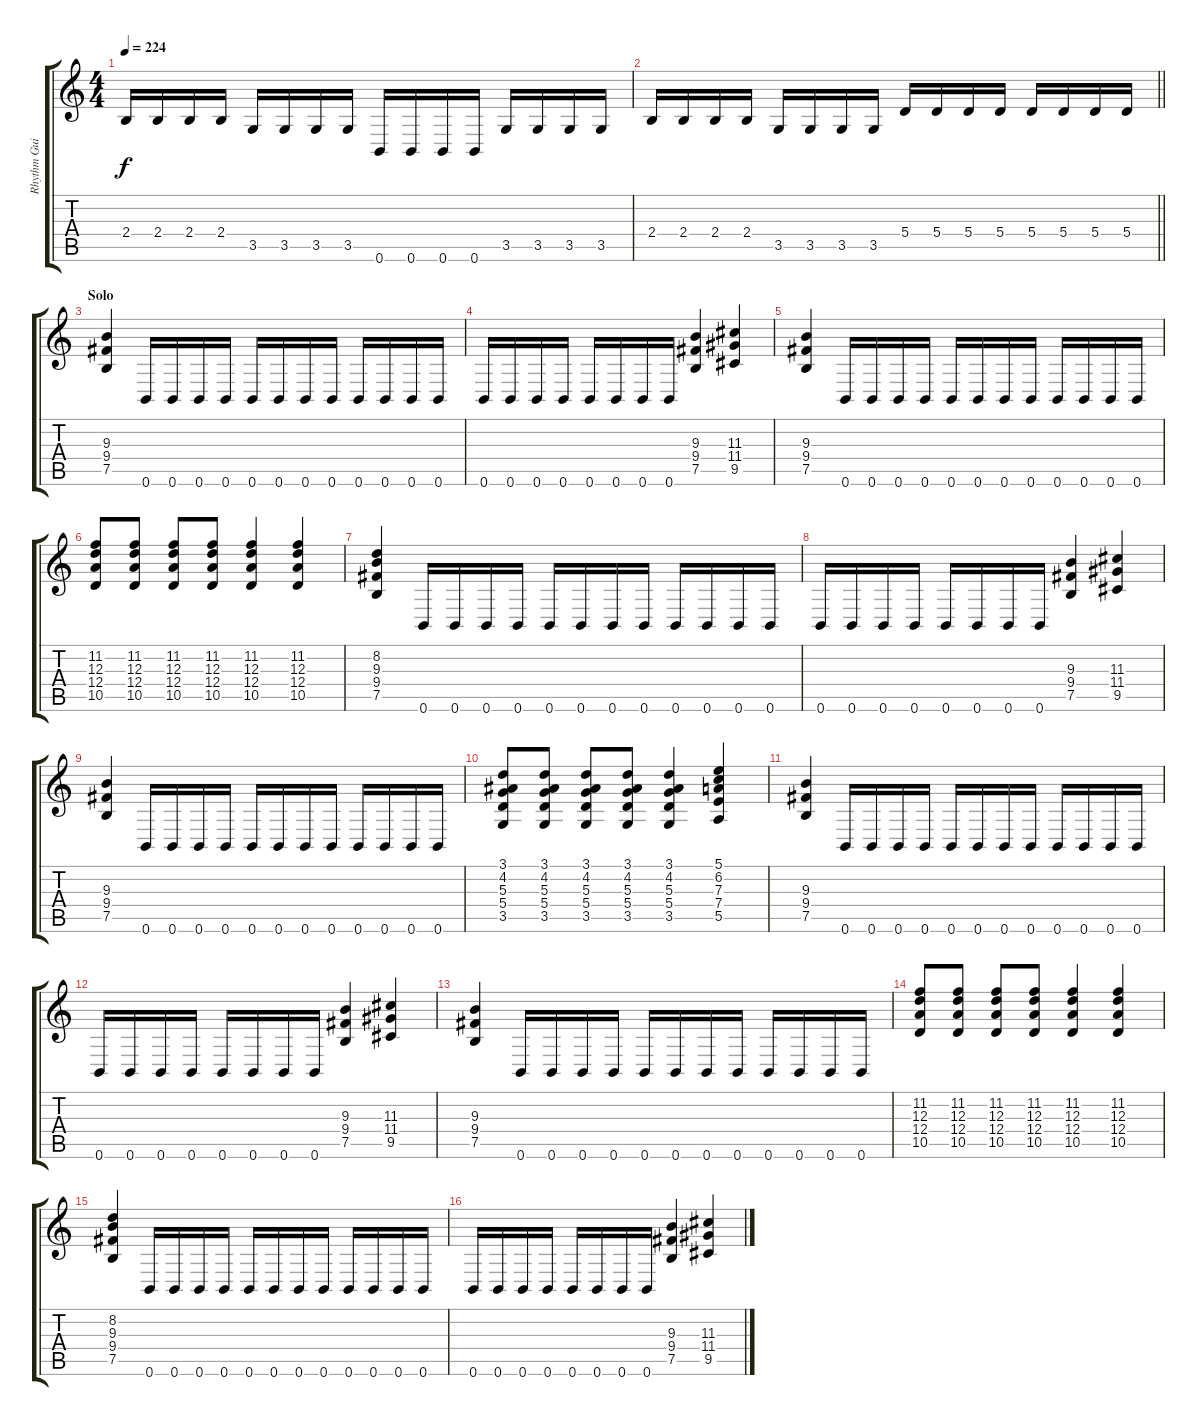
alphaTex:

\track ("Rhythm Guitar I" "Rhythm Gui") {instrument distortionguitar}
\staff {score tabs}
\tuning (B3 Gb3 D3 A2 E2 B1) {hide}
\ts (4 4)
\tempo 224
\clef g2
\ks c
2.4.16{dy f} 2.4.16 2.4.16 2.4.16 3.5.16 3.5.16 3.5.16 3.5.16 0.6.16 0.6.16 0.6.16 0.6.16 3.5.16 3.5.16 3.5.16 3.5.16 |
\barLineRight lightlight
2.4.16 2.4.16 2.4.16 2.4.16 3.5.16 3.5.16 3.5.16 3.5.16 5.4.16 5.4.16 5.4.16 5.4.16 5.4.16 5.4.16 5.4.16 5.4.16 |
\section ("" "Solo")
(9.3 9.4 7.5).4 0.6.16 0.6.16 0.6.16 0.6.16 0.6.16 0.6.16 0.6.16 0.6.16 0.6.16 0.6.16 0.6.16 0.6.16 |
0.6.16 0.6.16 0.6.16 0.6.16 0.6.16 0.6.16 0.6.16 0.6.16 (9.3 9.4 7.5).4 (11.3 11.4 9.5).4 |
(9.3 9.4 7.5).4 0.6.16 0.6.16 0.6.16 0.6.16 0.6.16 0.6.16 0.6.16 0.6.16 0.6.16 0.6.16 0.6.16 0.6.16 |
(11.2 12.3 12.4 10.5).8 (11.2 12.3 12.4 10.5).8 (11.2 12.3 12.4 10.5).8 (11.2 12.3 12.4 10.5).8 (11.2 12.3 12.4 10.5).4 (11.2 12.3 12.4 10.5).4 |
(8.2 9.3 9.4 7.5).4 0.6.16 0.6.16 0.6.16 0.6.16 0.6.16 0.6.16 0.6.16 0.6.16 0.6.16 0.6.16 0.6.16 0.6.16 |
0.6.16 0.6.16 0.6.16 0.6.16 0.6.16 0.6.16 0.6.16 0.6.16 (9.3 9.4 7.5).4 (11.3 11.4 9.5).4 |
(9.3 9.4 7.5).4 0.6.16 0.6.16 0.6.16 0.6.16 0.6.16 0.6.16 0.6.16 0.6.16 0.6.16 0.6.16 0.6.16 0.6.16 |
(3.1 4.2 5.3 5.4 3.5).8 (3.1 4.2 5.3 5.4 3.5).8 (3.1 4.2 5.3 5.4 3.5).8 (3.1 4.2 5.3 5.4 3.5).8 (3.1 4.2 5.3 5.4 3.5).4 (5.1 6.2 7.3 7.4 5.5).4 |
(9.3 9.4 7.5).4 0.6.16 0.6.16 0.6.16 0.6.16 0.6.16 0.6.16 0.6.16 0.6.16 0.6.16 0.6.16 0.6.16 0.6.16 |
0.6.16 0.6.16 0.6.16 0.6.16 0.6.16 0.6.16 0.6.16 0.6.16 (9.3 9.4 7.5).4 (11.3 11.4 9.5).4 |
(9.3 9.4 7.5).4 0.6.16 0.6.16 0.6.16 0.6.16 0.6.16 0.6.16 0.6.16 0.6.16 0.6.16 0.6.16 0.6.16 0.6.16 |
(11.2 12.3 12.4 10.5).8 (11.2 12.3 12.4 10.5).8 (11.2 12.3 12.4 10.5).8 (11.2 12.3 12.4 10.5).8 (11.2 12.3 12.4 10.5).4 (11.2 12.3 12.4 10.5).4 |
(8.2 9.3 9.4 7.5).4 0.6.16 0.6.16 0.6.16 0.6.16 0.6.16 0.6.16 0.6.16 0.6.16 0.6.16 0.6.16 0.6.16 0.6.16 |
0.6.16 0.6.16 0.6.16 0.6.16 0.6.16 0.6.16 0.6.16 0.6.16 (9.3 9.4 7.5).4 (11.3 11.4 9.5).4
